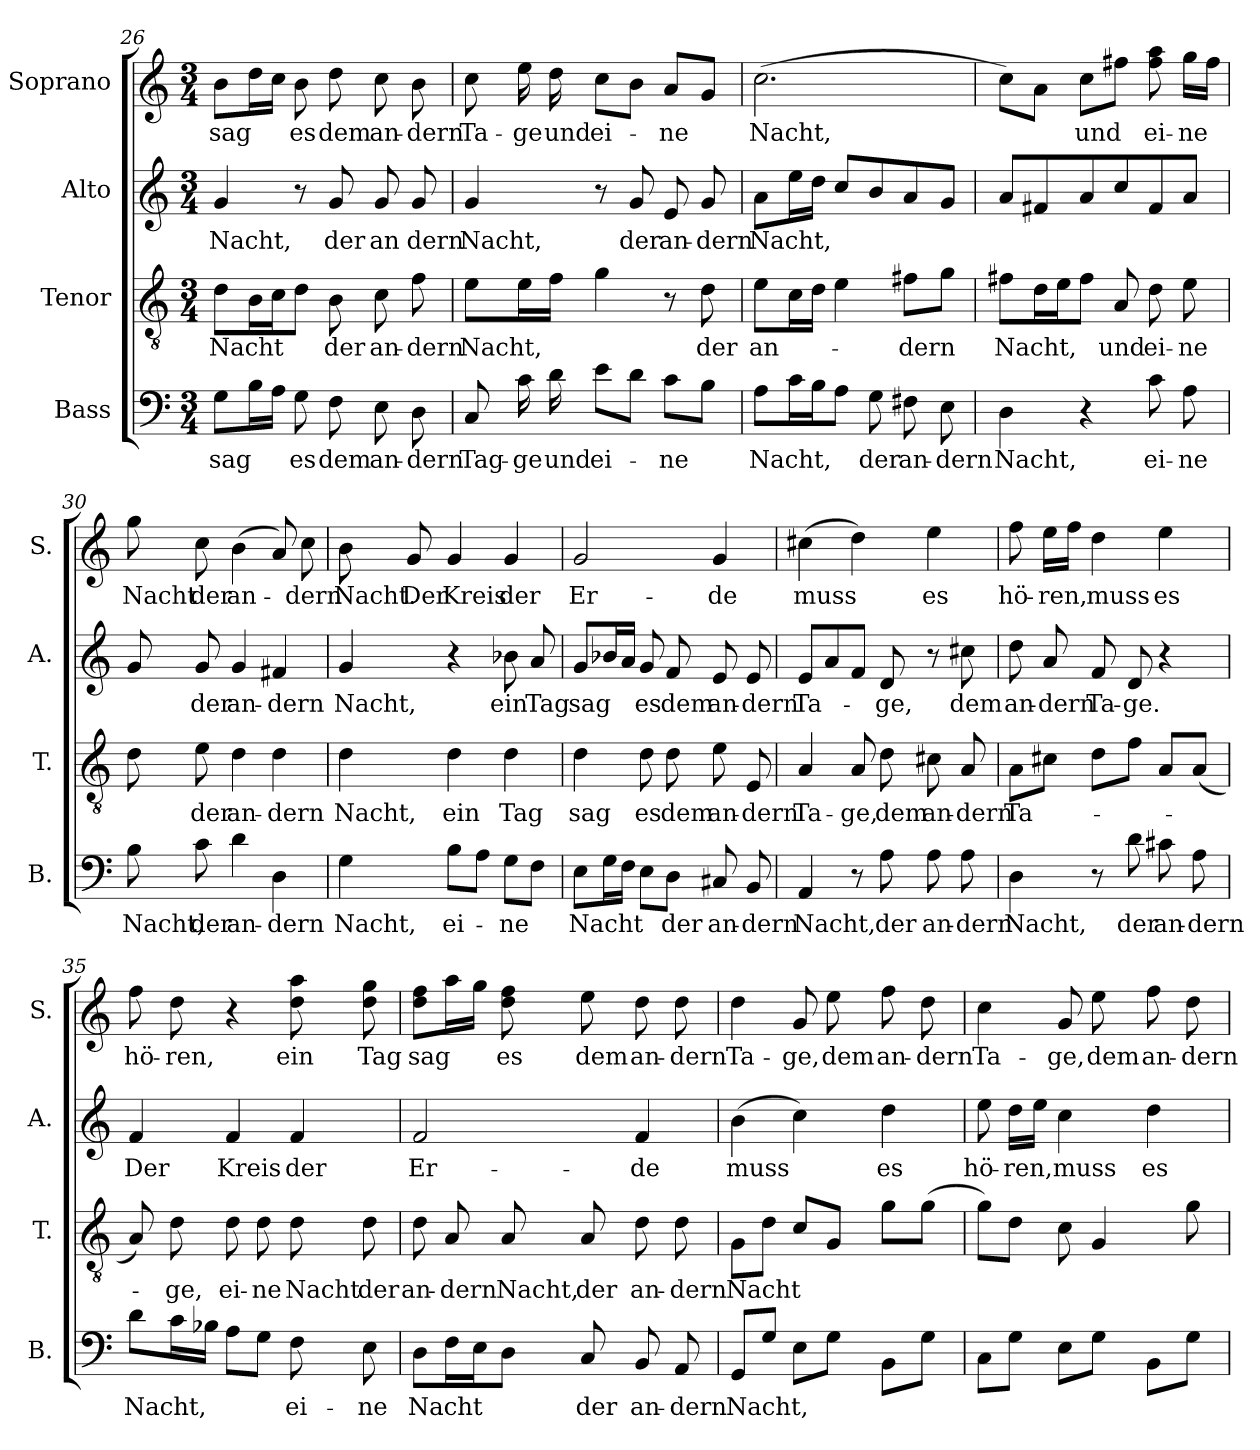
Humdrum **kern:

**kern	**text	**kern	**text	**kern	**text	**kern	**text
*part4	*part4	*part3	*part3	*part2	*part2	*part1	*part1
*staff4	*staff4	*staff3	*staff3	*staff2	*staff2	*staff1	*staff1
*I"Bass	*	*I"Tenor	*	*I"Alto	*	*I"Soprano	*
*I'B.	*	*I'T.	*	*I'A.	*	*I'S.	*
!!LO:LB:g=z
*clefF4	*	*clefGv2	*	*clefG2	*	*clefG2	*
*k[]	*	*k[]	*	*k[]	*	*k[]	*
*M3/4	*	*M3/4	*	*M3/4	*	*M3/4	*
=26	=26	=26	=26	=26	=26	=26	=26
!	!LO:LY:b	!	!LO:LY:b	!	!LO:LY:b	!	!LO:LY:b
8G\L	sag	8d\L	Nacht	4g/	Nacht,	8b\L	sag
16B\L	.	16B\L	.	.	.	16dd\L	.
16A\JJ	.	16c\J	.	.	.	16cc\JJ	.
!	!LO:LY:b	!	!	!	!	!	!LO:LY:b
8G\	es	8d\J	.	8r	.	8b\	es
!	!LO:LY:b	!	!LO:LY:b	!	!LO:LY:b	!	!LO:LY:b
8F\	dem	8B\	der	8g/	der	8dd\	dem
!	!LO:LY:b	!	!LO:LY:b	!	!LO:LY:b	!	!LO:LY:b
8E\	an-	8c\	an-	8g/	an	8cc\	an-
!	!LO:LY:b	!	!LO:LY:b	!	!LO:LY:b	!	!LO:LY:b
8D\	-dern	8f\	-dern	8g/	dern	8b\	-dern
=27	=27	=27	=27	=27	=27	=27	=27
!	!LO:LY:b	!	!LO:LY:b	!	!LO:LY:b	!	!LO:LY:b
8C/	Tag-	8e\L	Nacht,	4g/	Nacht,	8cc\	Ta-
!	!LO:LY:b	!	!	!	!	!	!LO:LY:b
16c\	-ge	16e\L	.	.	.	16ee\	-ge
!	!LO:LY:b	!	!	!	!	!	!LO:LY:b
16d\	und	16f\JJ	.	.	.	16dd\	und
!	!LO:LY:b	!	!	!	!	!	!LO:LY:b
8e\L	ei-	4g\	.	8r	.	8cc\L	ei-
!	!	!	!	!	!LO:LY:b	!	!
8d\J	.	.	.	8g/	der	8b\J	.
!	!LO:LY:b	!	!	!	!LO:LY:b	!	!LO:LY:b
8c\L	-ne	8r	.	8e/	an-	8a/L	-ne
!	!	!	!LO:LY:b	!	!LO:LY:b	!	!
8B\J	.	8d\	der	8g/	-dern	8g/J	.
=28	=28	=28	=28	=28	=28	=28	=28
!	!LO:LY:b	!	!LO:LY:b	!	!LO:LY:b	!	!LO:LY:b
8A\L	Nacht,	8e\L	an-	8a\L	Nacht,	(>2.cc\	Nacht,
16c\L	.	16c\L	.	16ee\L	.	.	.
16B\J	.	16d\JJ	.	16dd\JJ	.	.	.
8A\J	.	4e\	.	8cc/L	.	.	.
!	!LO:LY:b	!	!	!	!	!	!
8G\	der	.	.	8b/	.	.	.
!	!LO:LY:b	!	!LO:LY:b	!	!	!	!
8F#X\	an-	8f#X\L	-dern	8a/	.	.	.
!	!LO:LY:b	!	!	!	!	!	!
8E\	-dern	8g\J	.	8g/J	.	.	.
=29	=29	=29	=29	=29	=29	=29	=29
!	!LO:LY:b	!	!LO:LY:b	!	!	!	!
4D\	Nacht,	8f#X\L	Nacht,	8a/L	.	8cc\L)	.
.	.	16d\L	.	8f#X/	.	8a\J	.
.	.	16e\J	.	.	.	.	.
!	!	!	!	!	!	!	!LO:LY:b
4r	.	8f#\J	.	8a/	.	8cc\L	und
!	!	!	!LO:LY:b	!	!	!	!
.	.	8A/	und	8cc/	.	8ff#X\J	.
!	!LO:LY:b	!	!LO:LY:b	!	!	!	!LO:LY:b
8c\	ei-	8d\	ei-	8f#/	.	8ff#\ 8aa\	ei-
!	!LO:LY:b	!	!LO:LY:b	!	!	!	!LO:LY:b
8A\	-ne	8e\	-ne	8a/J	.	16gg\LL	-ne
.	.	.	.	.	.	16ff#\JJ	.
!!LO:PB:g=z
=30	=30	=30	=30	=30	=30	=30	=30
!	!LO:LY:b	!	!	!	!	!	!LO:LY:b
8B\	Nacht,	8d\	.	8g/	.	8gg\	Nacht
!	!LO:LY:b	!	!LO:LY:b	!	!LO:LY:b	!	!LO:LY:b
8c\	der	8e\	der	8g/	der	8cc\	der
!	!LO:LY:b	!	!LO:LY:b	!	!LO:LY:b	!	!LO:LY:b
4d\	an-	4d\	an-	4g/	an-	(>4b\	an-
!	!LO:LY:b	!	!LO:LY:b	!	!LO:LY:b	!	!
4D\	-dern	4d\	-dern	4f#X/	-dern	8a/)	.
!	!	!	!	!	!	!	!LO:LY:b
.	.	.	.	.	.	8cc\	-dern
=31	=31	=31	=31	=31	=31	=31	=31
!	!LO:LY:b	!	!LO:LY:b	!	!LO:LY:b	!	!LO:LY:b
4G\	Nacht,	4d\	Nacht,	4g/	Nacht,	8b\	Nacht.
!	!	!	!	!	!	!	!LO:LY:b
.	.	.	.	.	.	8g/	Der
!	!LO:LY:b	!	!LO:LY:b	!	!	!	!LO:LY:b
8B\L	ei-	4d\	ein	4r	.	4g/	Kreis
8A\J	.	.	.	.	.	.	.
!	!LO:LY:b	!	!LO:LY:b	!	!LO:LY:b	!	!LO:LY:b
8G\L	-ne	4d\	Tag	8b-X\	ein	4g/	der
!	!	!	!	!	!LO:LY:b	!	!
8F\J	.	.	.	8a/	Tag	.	.
=32	=32	=32	=32	=32	=32	=32	=32
!	!LO:LY:b	!	!LO:LY:b	!	!LO:LY:b	!	!LO:LY:b
8E\L	Nacht	4d\	sag	8g/L	sag	2g/	Er-
16G\L	.	.	.	16b-X/L	.	.	.
16F\JJ	.	.	.	16a/JJ	.	.	.
!	!	!	!LO:LY:b	!	!LO:LY:b	!	!
8E\L	.	8d\	es	8g/	es	.	.
!	!LO:LY:b	!	!LO:LY:b	!	!LO:LY:b	!	!
8D\J	der	8d\	dem	8f/	dem	.	.
!	!LO:LY:b	!	!LO:LY:b	!	!LO:LY:b	!	!LO:LY:b
8C#X/	an-	8e\	an-	8e/	an-	4g/	-de
!	!LO:LY:b	!	!LO:LY:b	!	!LO:LY:b	!	!
8BB/	-dern	8E/	-dern	8e/	-dern	.	.
=33	=33	=33	=33	=33	=33	=33	=33
!	!LO:LY:b	!	!LO:LY:b	!	!LO:LY:b	!	!LO:LY:b
4AA/	Nacht,	4A/	Ta-	8e/L	Ta-	(>4cc#X\	muss
.	.	.	.	8a/	.	.	.
!	!	!	!LO:LY:b	!	!	!	!
8r	.	8A/	-ge,	8f/J	.	4dd\)	.
!	!LO:LY:b	!	!LO:LY:b	!	!LO:LY:b	!	!
8A\	der	8d\	dem	8d/	-ge,	.	.
!	!LO:LY:b	!	!LO:LY:b	!	!	!	!LO:LY:b
8A\	an-	8c#X\	an-	8r	.	4ee\	es
!	!LO:LY:b	!	!LO:LY:b	!	!LO:LY:b	!	!
8A\	-dern	8A/	-dern	8cc#X\	dem	.	.
!!LO:LB:g=z
=34	=34	=34	=34	=34	=34	=34	=34
!	!LO:LY:b	!	!LO:LY:b	!	!LO:LY:b	!	!LO:LY:b
4D\	Nacht,	8A\L	Ta-	8dd\	an-	8ff\	hö-
!	!	!	!	!	!LO:LY:b	!	!LO:LY:b
.	.	8c#X\J	.	8a/	-dern	16ee\LL	-ren,
.	.	.	.	.	.	16ff\JJ	.
!	!	!	!	!	!LO:LY:b	!	!LO:LY:b
8r	.	8d\L	.	8f/	Ta-	4dd\	muss
!	!LO:LY:b	!	!	!	!LO:LY:b	!	!
8d\	der	8f\J	.	8d/	-ge.	.	.
!	!LO:LY:b	!	!	!	!	!	!LO:LY:b
8c#X\	an-	8A/L	.	4r	.	4ee\	es
!	!LO:LY:b	!	!	!	!	!	!
8A\	-dern	(>8A/J	.	.	.	.	.
=35	=35	=35	=35	=35	=35	=35	=35
!	!LO:LY:b	!	!	!	!LO:LY:b	!	!LO:LY:b
8d\L	Nacht,	8A/)	.	4f/	Der	8ff\	hö-
!	!	!	!LO:LY:b	!	!	!	!LO:LY:b
16c\L	.	8d\	-ge,	.	.	8dd\	-ren,
16B-X\JJ	.	.	.	.	.	.	.
!	!	!	!LO:LY:b	!	!LO:LY:b	!	!
8A\L	.	8d\	ei-	4f/	Kreis	4r	.
!	!	!	!LO:LY:b	!	!	!	!
8G\J	.	8d\	-ne	.	.	.	.
!	!LO:LY:b	!	!LO:LY:b	!	!LO:LY:b	!	!LO:LY:b
8F\	ei-	8d\	Nacht	4f/	der	8dd\ 8aa\	ein
!	!LO:LY:b	!	!LO:LY:b	!	!	!	!LO:LY:b
8E\	-ne	8d\	der	.	.	8dd\ 8gg\	Tag
=36	=36	=36	=36	=36	=36	=36	=36
!	!LO:LY:b	!	!LO:LY:b	!	!LO:LY:b	!	!LO:LY:b
8D\L	Nacht	8d\	an-	2f/	Er-	8dd\ 8ff\L	sag
!	!	!	!LO:LY:b	!	!	!	!
16F\L	.	8A/	-dern	.	.	16aa\L	.
16E\J	.	.	.	.	.	16gg\JJ	.
!	!	!	!LO:LY:b	!	!	!	!LO:LY:b
8D\J	.	8A/	Nacht,	.	.	8dd\ 8ff\	es
!	!LO:LY:b	!	!LO:LY:b	!	!	!	!LO:LY:b
8C/	der	8A/	der	.	.	8ee\	dem
!	!LO:LY:b	!	!LO:LY:b	!	!LO:LY:b	!	!LO:LY:b
8BB/	an-	8d\	an-	4f/	-de	8dd\	an-
!	!LO:LY:b	!	!LO:LY:b	!	!	!	!LO:LY:b
8AA/	-dern	8d\	-dern	.	.	8dd\	-dern
=37	=37	=37	=37	=37	=37	=37	=37
!	!LO:LY:b	!	!LO:LY:b	!	!LO:LY:b	!	!LO:LY:b
8GG/L	Nacht,	8G\L	Nacht	(>4b\	muss	4dd\	Ta-
8G/J	.	8d\J	.	.	.	.	.
!	!	!	!	!	!	!	!LO:LY:b
8E\L	.	8c/L	.	4cc\)	.	8g/	-ge,
!	!	!	!	!	!	!	!LO:LY:b
8G\J	.	8G/J	.	.	.	8ee\	dem
!	!	!	!	!	!LO:LY:b	!	!LO:LY:b
8BB\L	.	8g\L	.	4dd\	es	8ff\	an-
!	!	!	!	!	!	!	!LO:LY:b
8G\J	.	(>8g\J	.	.	.	8dd\	-dern
!!LO:LB:g=z
=38	=38	=38	=38	=38	=38	=38	=38
!	!	!	!	!	!LO:LY:b	!	!LO:LY:b
8C\L	.	8g\L)	.	8ee\	hö-	4cc\	Ta-
!	!	!	!	!	!LO:LY:b	!	!
8G\J	.	8d\J	.	16dd\LL	-ren,	.	.
.	.	.	.	16ee\JJ	.	.	.
!	!	!	!	!	!LO:LY:b	!	!LO:LY:b
8E\L	.	8c\	.	4cc\	muss	8g/	-ge,
!	!	!	!	!	!	!	!LO:LY:b
8G\J	.	4G/	.	.	.	8ee\	dem
!	!	!	!	!	!LO:LY:b	!	!LO:LY:b
8BB\L	.	.	.	4dd\	es	8ff\	an-
!	!	!	!	!	!	!	!LO:LY:b
8G\J	.	8g\	.	.	.	8dd\	-dern
=	=	=	=	=	=	=	=
*-	*-	*-	*-	*-	*-	*-	*-
